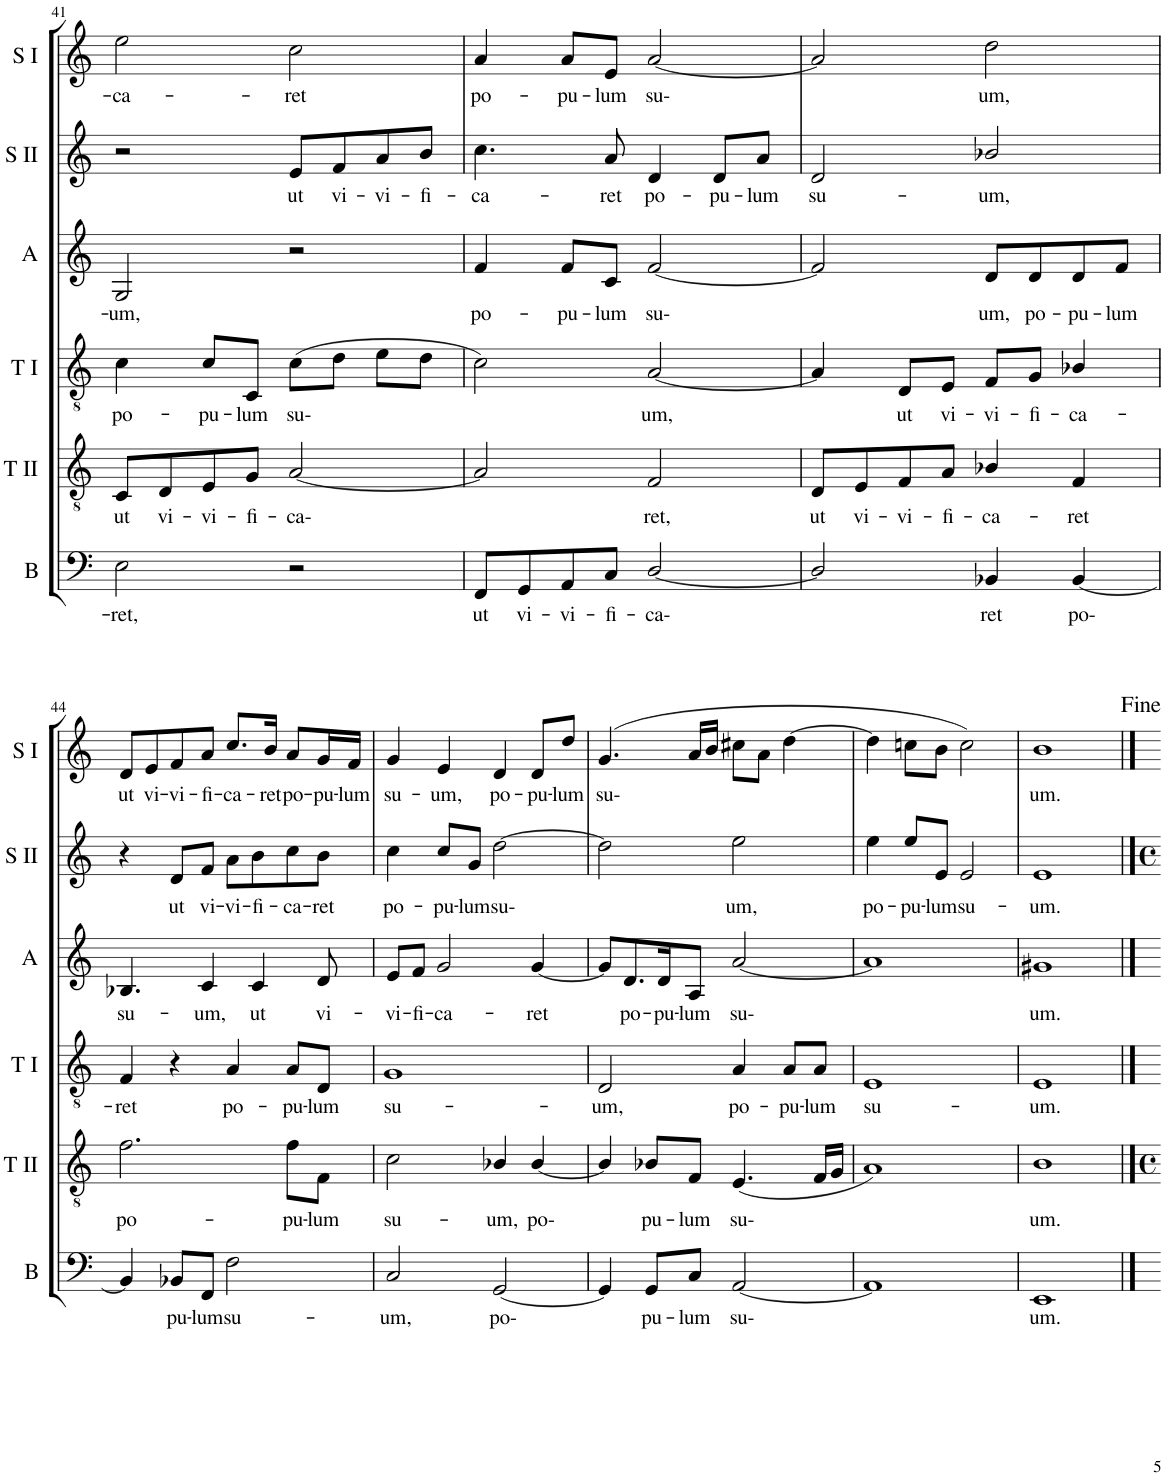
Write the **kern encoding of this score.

**kern	**text	**kern	**text	**kern	**text	**kern	**text	**kern	**text	**kern	**text
*part6	*part6	*part5	*part5	*part4	*part4	*part3	*part3	*part2	*part2	*part1	*part1
*staff6	*staff6	*staff5	*staff5	*staff4	*staff4	*staff3	*staff3	*staff2	*staff2	*staff1	*staff1
*I"Bass	*	*I"Tenor II	*	*I"Tenor I	*	*I"Alto	*	*I"Soprano II	*	*I"Soprano I	*
*I'B	*	*I'T II	*	*I'T I	*	*I'A	*	*I'S II	*	*I'S I	*
!!LO:PB:g=z
*clefF4	*	*clefGv2	*	*clefGv2	*	*clefG2	*	*clefG2	*	*clefG2	*
*k[]	*	*k[]	*	*k[]	*	*k[]	*	*k[]	*	*k[]	*
*M4/4	*	*M4/4	*	*M4/4	*	*M4/4	*	*M4/4	*	*M4/4	*
*met(c)	*	*met(c)	*	*met(c)	*	*met(c)	*	*met(c)	*	*met(c)	*
=41	=41	=41	=41	=41	=41	=41	=41	=41	=41	=41	=41
!	!LO:LY:b	!	!LO:LY:b	!	!LO:LY:b	!	!LO:LY:b	!	!	!	!LO:LY:b
2E\	-ret,	8C/L	ut	4c\	po-	2G/	-um,	2r	.	2ee\	-ca-
!	!	!	!LO:LY:b	!	!	!	!	!	!	!	!
.	.	8D/	vi-	.	.	.	.	.	.	.	.
!	!	!	!LO:LY:b	!	!LO:LY:b	!	!	!	!	!	!
.	.	8E/	-vi-	8c/L	-pu-	.	.	.	.	.	.
!	!	!	!LO:LY:b	!	!LO:LY:b	!	!	!	!	!	!
.	.	8G/J	-fi-	8C/J	-lum	.	.	.	.	.	.
!	!	!	!LO:LY:b	!	!LO:LY:b	!	!	!	!LO:LY:b	!	!LO:LY:b
2r	.	[2A/	-ca-	(>8c\L	su-	2r	.	8e/L	ut	2cc\	-ret
!	!	!	!	!	!	!	!	!	!LO:LY:b	!	!
.	.	.	.	8d\J	.	.	.	8f/	vi-	.	.
!	!	!	!	!	!	!	!	!	!LO:LY:b	!	!
.	.	.	.	8e\L	.	.	.	8a/	-vi-	.	.
!	!	!	!	!	!	!	!	!	!LO:LY:b	!	!
.	.	.	.	8d\J	.	.	.	8b/J	-fi-	.	.
=42	=42	=42	=42	=42	=42	=42	=42	=42	=42	=42	=42
!	!LO:LY:b	!	!	!	!	!	!LO:LY:b	!	!LO:LY:b	!	!LO:LY:b
8FF/L	ut	2A/]	.	2c\)	.	4f/	po-	4.cc\	-ca-	4a/	po-
!	!LO:LY:b	!	!	!	!	!	!	!	!	!	!
8GG/	vi-	.	.	.	.	.	.	.	.	.	.
!	!LO:LY:b	!	!	!	!	!	!LO:LY:b	!	!	!	!LO:LY:b
8AA/	-vi-	.	.	.	.	8f/L	-pu-	.	.	8a/L	-pu-
!	!LO:LY:b	!	!	!	!	!	!LO:LY:b	!	!LO:LY:b	!	!LO:LY:b
8C/J	-fi-	.	.	.	.	8c/J	-lum	8a/	-ret	8e/J	-lum
!	!LO:LY:b	!	!LO:LY:b	!	!LO:LY:b	!	!LO:LY:b	!	!LO:LY:b	!	!LO:LY:b
[2D/	-ca-	2F/	ret,	[2A/	um,	[2f/	su-	4d/	po-	[2a/	su-
!	!	!	!	!	!	!	!	!	!LO:LY:b	!	!
.	.	.	.	.	.	.	.	8d/L	-pu-	.	.
!	!	!	!	!	!	!	!	!	!LO:LY:b	!	!
.	.	.	.	.	.	.	.	8a/J	-lum	.	.
=43	=43	=43	=43	=43	=43	=43	=43	=43	=43	=43	=43
!	!	!	!LO:LY:b	!	!	!	!	!	!LO:LY:b	!	!
2D/]	.	8D/L	ut	4A/]	.	2f/]	.	2d/	su-	2a/]	.
!	!	!	!LO:LY:b	!	!	!	!	!	!	!	!
.	.	8E/	vi-	.	.	.	.	.	.	.	.
!	!	!	!LO:LY:b	!	!LO:LY:b	!	!	!	!	!	!
.	.	8F/	-vi-	8D/L	ut	.	.	.	.	.	.
!	!	!	!LO:LY:b	!	!LO:LY:b	!	!	!	!	!	!
.	.	8A/J	-fi-	8E/J	vi-	.	.	.	.	.	.
!	!LO:LY:b	!	!LO:LY:b	!	!LO:LY:b	!	!LO:LY:b	!	!LO:LY:b	!	!LO:LY:b
4BB-X/	ret	4B-X/	-ca-	8F/L	-vi-	8d/L	um,	2b-X/	-um,	2dd\	um,
!	!	!	!	!	!LO:LY:b	!	!LO:LY:b	!	!	!	!
.	.	.	.	8G/J	-fi-	8d/	po-	.	.	.	.
!	!LO:LY:b	!	!LO:LY:b	!	!LO:LY:b	!	!LO:LY:b	!	!	!	!
[4BB-/	po-	4F/	-ret	4B-X/	-ca-	8d/	-pu-	.	.	.	.
!	!	!	!	!	!	!	!LO:LY:b	!	!	!	!
.	.	.	.	.	.	8f/J	-lum	.	.	.	.
!!LO:LB:g=z
=44	=44	=44	=44	=44	=44	=44	=44	=44	=44	=44	=44
!	!	!	!LO:LY:b	!	!LO:LY:b	!	!LO:LY:b	!	!	!	!LO:LY:b
4BB-/]	.	2.f\	po-	4F/	-ret	4.B-X/	su-	4r	.	8d/L	ut
!	!	!	!	!	!	!	!	!	!	!	!LO:LY:b
.	.	.	.	.	.	.	.	.	.	8e/	vi-
!	!LO:LY:b	!	!	!	!	!	!	!	!LO:LY:b	!	!LO:LY:b
8BB-X/L	pu-	.	.	4r	.	.	.	8d/L	ut	8f/	-vi-
!	!LO:LY:b	!	!	!	!	!	!LO:LY:b	!	!LO:LY:b	!	!LO:LY:b
8FF/J	-lum	.	.	.	.	4c/	-um,	8f/J	vi-	8a/J	-fi-
!	!LO:LY:b	!	!	!	!LO:LY:b	!	!	!	!LO:LY:b	!	!LO:LY:b
2F\	su-	.	.	4A/	po-	.	.	8a\L	-vi-	8.cc/L	-ca-
!	!	!	!	!	!	!	!LO:LY:b	!	!LO:LY:b	!	!
.	.	.	.	.	.	4c/	ut	8b\	-fi-	.	.
!	!	!	!	!	!	!	!	!	!	!	!LO:LY:b
.	.	.	.	.	.	.	.	.	.	16b/Jk	-ret
!	!	!	!LO:LY:b	!	!LO:LY:b	!	!	!	!LO:LY:b	!	!LO:LY:b
.	.	8f\L	-pu-	8A/L	-pu-	.	.	8cc\	-ca-	8a/L	po-
!	!	!	!LO:LY:b	!	!LO:LY:b	!	!LO:LY:b	!	!LO:LY:b	!	!LO:LY:b
.	.	8F\J	-lum	8D/J	-lum	8d/	vi-	8b\J	-ret	16g/L	-pu-
!	!	!	!	!	!	!	!	!	!	!	!LO:LY:b
.	.	.	.	.	.	.	.	.	.	16f/JJ	-lum
=45	=45	=45	=45	=45	=45	=45	=45	=45	=45	=45	=45
!	!LO:LY:b	!	!LO:LY:b	!	!LO:LY:b	!	!LO:LY:b	!	!LO:LY:b	!	!LO:LY:b
2C/	-um,	2c\	su-	1G	su-	8e/L	-vi-	4cc\	po-	4g/	su-
!	!	!	!	!	!	!	!LO:LY:b	!	!	!	!
.	.	.	.	.	.	8f/J	-fi-	.	.	.	.
!	!	!	!	!	!	!	!LO:LY:b	!	!LO:LY:b	!	!LO:LY:b
.	.	.	.	.	.	2g/	-ca-	8cc/L	-pu-	4e/	-um,
!	!	!	!	!	!	!	!	!	!LO:LY:b	!	!
.	.	.	.	.	.	.	.	8g/J	-lum	.	.
!	!LO:LY:b	!	!LO:LY:b	!	!	!	!	!	!LO:LY:b	!	!LO:LY:b
[2GG/	po-	4B-X/	-um,	.	.	.	.	[2dd\	su-	4d/	po-
!	!	!	!LO:LY:b	!	!	!	!LO:LY:b	!	!	!	!LO:LY:b
.	.	[4B-/	po-	.	.	[4g/	-ret	.	.	8d/L	-pu-
!	!	!	!	!	!	!	!	!	!	!	!LO:LY:b
.	.	.	.	.	.	.	.	.	.	8dd/J	-lum
=46	=46	=46	=46	=46	=46	=46	=46	=46	=46	=46	=46
!	!	!	!	!	!LO:LY:b	!	!	!	!	!	!LO:LY:b
4GG/]	.	4B-/]	.	2D/	-um,	8g/L]	.	2dd\]	.	(>4.g/	su-
!	!	!	!	!	!	!	!LO:LY:b	!	!	!	!
.	.	.	.	.	.	8.d/	po-	.	.	.	.
!	!LO:LY:b	!	!LO:LY:b	!	!	!	!	!	!	!	!
8GG/L	pu-	8B-X/L	pu-	.	.	.	.	.	.	.	.
!	!	!	!	!	!	!	!LO:LY:b	!	!	!	!
.	.	.	.	.	.	16d/K	-pu-	.	.	.	.
!	!LO:LY:b	!	!LO:LY:b	!	!	!	!LO:LY:b	!	!	!	!
8C/J	-lum	8F/J	-lum	.	.	8A/J	-lum	.	.	16a/LL	.
.	.	.	.	.	.	.	.	.	.	16b/JJ	.
!	!LO:LY:b	!	!LO:LY:b	!	!LO:LY:b	!	!LO:LY:b	!	!LO:LY:b	!	!
[2AA/	su-	(<4.E/	su-	4A/	po-	[2a/	su-	2ee\	um,	8cc#X\L	.
.	.	.	.	.	.	.	.	.	.	8a\J	.
!	!	!	!	!	!LO:LY:b	!	!	!	!	!	!
.	.	.	.	8A/L	-pu-	.	.	.	.	[4dd\	.
!	!	!	!	!	!LO:LY:b	!	!	!	!	!	!
.	.	16F/LL	.	8A/J	-lum	.	.	.	.	.	.
.	.	16G/JJ	.	.	.	.	.	.	.	.	.
=47	=47	=47	=47	=47	=47	=47	=47	=47	=47	=47	=47
!	!	!	!	!	!LO:LY:b	!	!	!	!LO:LY:b	!	!
1AA]	.	1A)	.	1E	su-	1a]	.	4ee\	po-	4dd\]	.
!	!	!	!	!	!	!	!	!	!LO:LY:b	!	!
.	.	.	.	.	.	.	.	8ee/L	-pu-	8ccn\L	.
!	!	!	!	!	!	!	!	!	!LO:LY:b	!	!
.	.	.	.	.	.	.	.	8e/J	-lum	8b\J	.
!	!	!	!	!	!	!	!	!	!LO:LY:b	!	!
.	.	.	.	.	.	.	.	2e/	su-	2cc\)	.
=48	=48	=48	=48	=48	=48	=48	=48	=48	=48	=48	=48
!	!LO:LY:b	!	!LO:LY:b	!	!LO:LY:b	!	!LO:LY:b	!	!LO:LY:b	!	!LO:LY:b
1EE	um.	1B	um.	1E	-um.	1g#X	um.	1e	-um.	1b	um.
==	==	==	==	==	==	==	==	==	==	==	==
*-	*-	*-	*-	*-	*-	*-	*-	*-	*-	*-	*-
